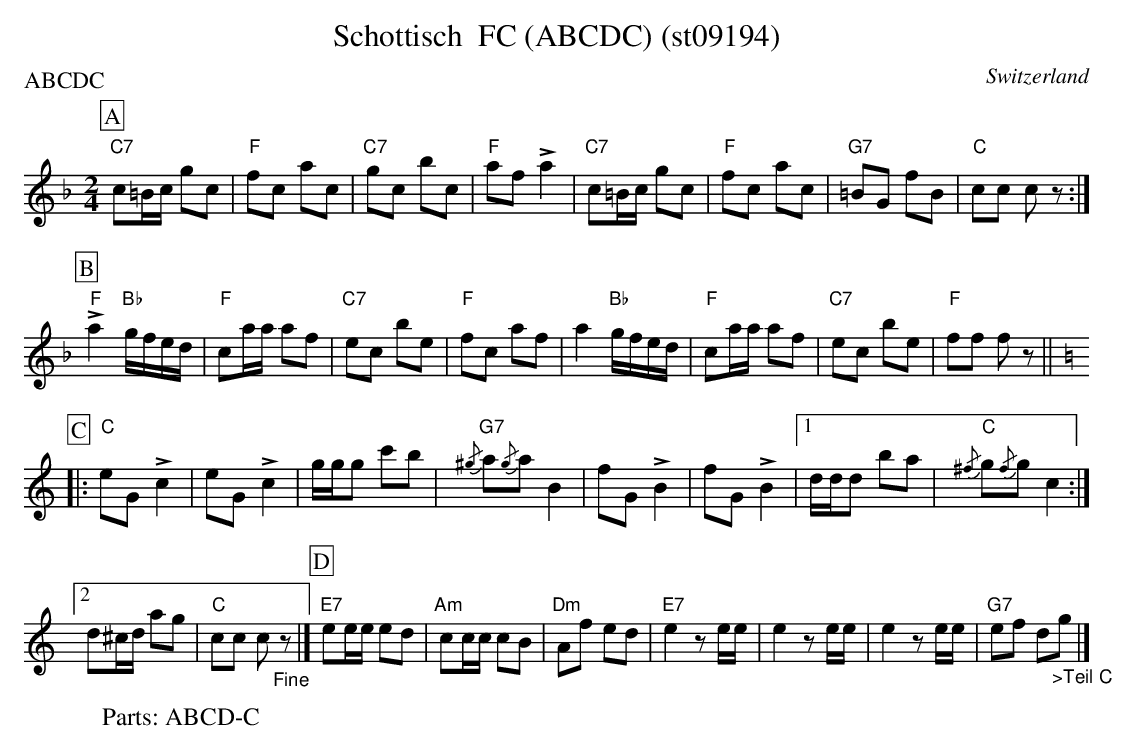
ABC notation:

X:1
T:Schottisch  FC (ABCDC) (st09194)
P:ABCDC
M:2/4
L:1/8
O:Switzerland
K:F major
[P:A] "C7"c=B/c/ gc | "F"fc ac | "C7"gc bc | "F"af !>!a2 | "C7"c=B/c/ gc | "F"fc ac | "G7"=BG fB | "C"cc cz :|
[P:B] !>!"F"a2 "Bb"g/f/e/d/ | "F"ca/a/ af | "C7"ec be | "F"fc af | a2 "Bb"g/f/e/d/ | "F"ca/a/ af | "C7"ec be | "F"ff fz || [K:C]
[P:C] |: "C"eG!>!c2 | eG!>!c2 | g/g/g c'b | {/^g}"G7"a{/g}a B2 | fG!>!B2 |  fG!>!B2 |1 d/d/d ba | {/^f}"C"g{/f}gc2 :|2
d^c/d/ ag | "C"cc c"_Fine"z |][P:D]  "E7"ee/e/ ed | "Am"cc/c/ cB | "Dm"Af ed | "E7"e2ze/e/ | e2ze/e/ | e2ze/e/ | "G7"ef d"_>Teil C"g |]
W:Parts: ABCD-C
